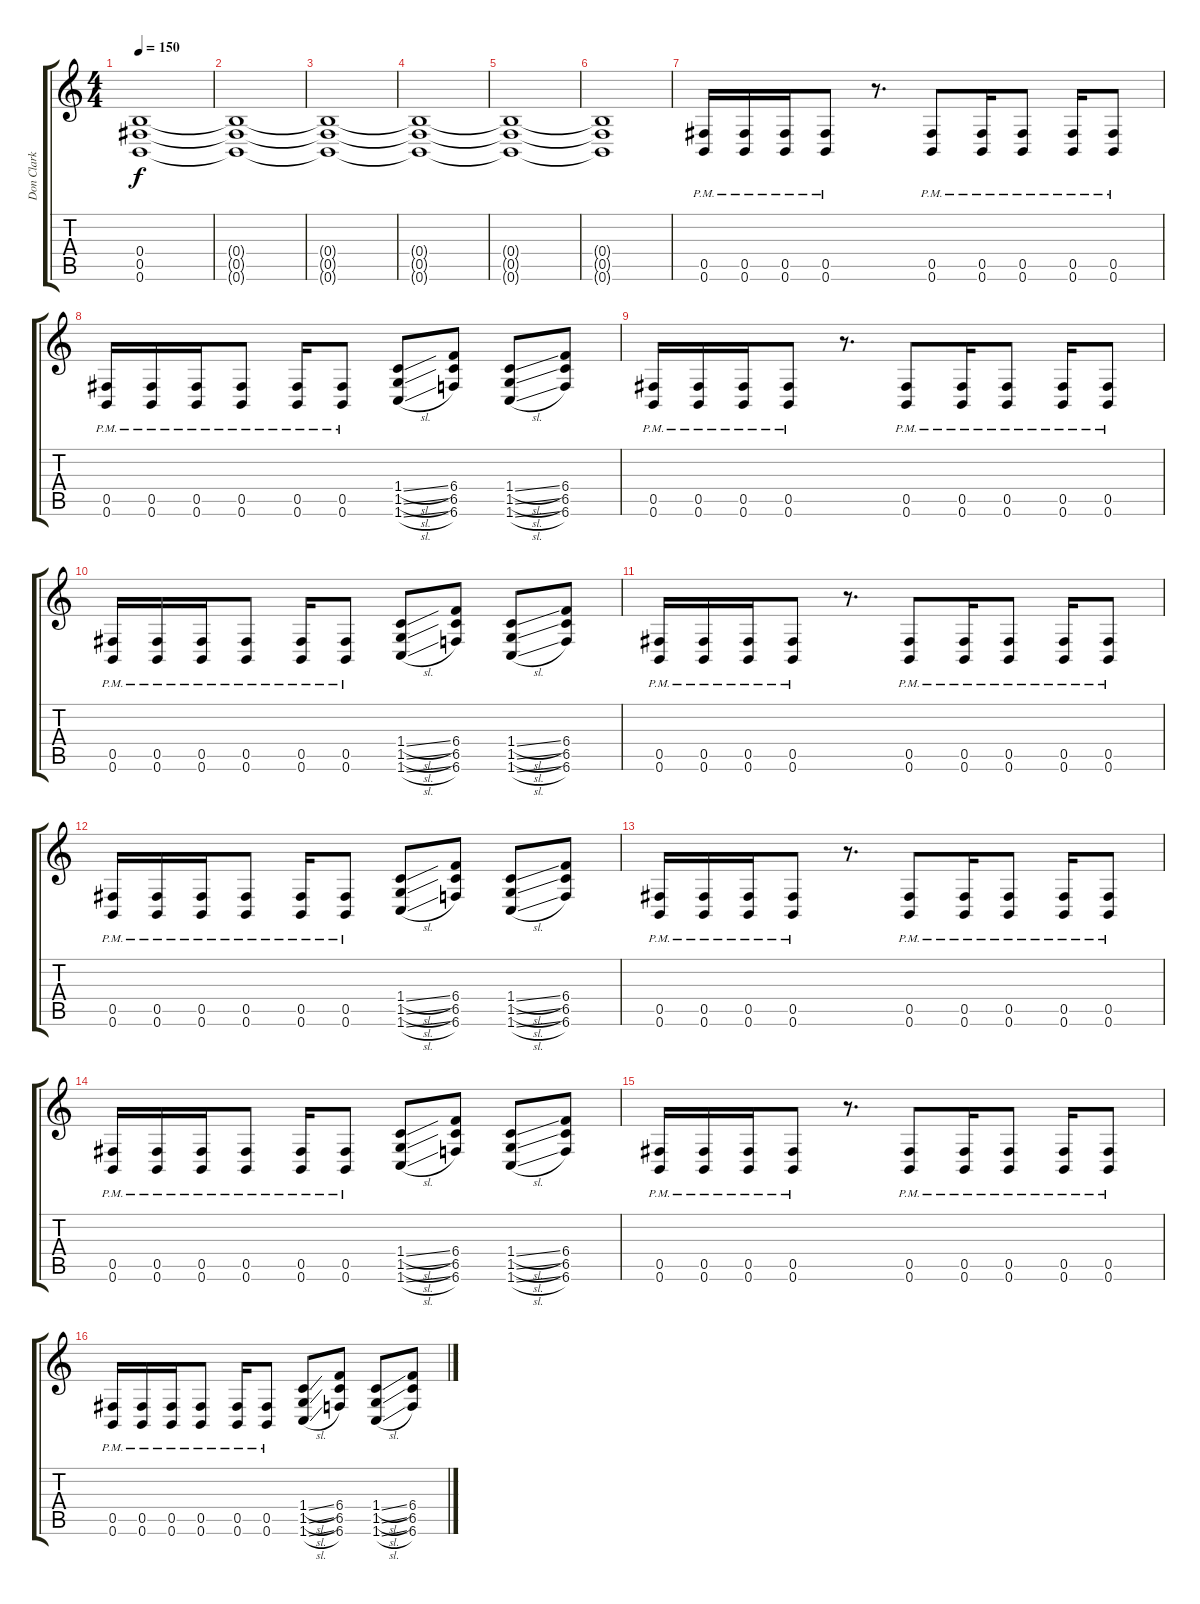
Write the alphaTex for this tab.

\track ("Don Clark" "Don Clark") {instrument distortionguitar}
\staff {score tabs}
\tuning (Db4 Ab3 E3 B2 Gb2 B1) {hide}
\ts (4 4)
\tempo 150
\clef g2
\ks c
(0.4{t} 0.5{t} 0.6{t}).1{dy f} |
(0.4{t} 0.5{t} 0.6{t}).1 |
(0.4{t} 0.5{t} 0.6{t}).1 |
(0.4{t} 0.5{t} 0.6{t}).1 |
(0.4{t} 0.5{t} 0.6{t}).1 |
(0.4{t} 0.5{t} 0.6{t}).1 |
(0.5{pm} 0.6{pm}).16 (0.5{pm} 0.6{pm}).16 (0.5{pm} 0.6{pm}).16 (0.5{pm} 0.6{pm}).8 r.8{d} (0.5{pm} 0.6{pm}).8 (0.5{pm} 0.6{pm}).16 (0.5{pm} 0.6{pm}).8 (0.5{pm} 0.6{pm}).16 (0.5{pm} 0.6{pm}).8 |
(0.5{pm} 0.6{pm}).16 (0.5{pm} 0.6{pm}).16 (0.5{pm} 0.6{pm}).16 (0.5{pm} 0.6{pm}).8 (0.5{pm} 0.6{pm}).16 (0.5{pm} 0.6{pm}).8 (1.4{sl} 1.5{sl} 1.6{sl}).8 (6.4 6.5 6.6).8 (1.4{sl} 1.5{sl} 1.6{sl}).8 (6.4 6.5 6.6).8 |
(0.5{pm} 0.6{pm}).16 (0.5{pm} 0.6{pm}).16 (0.5{pm} 0.6{pm}).16 (0.5{pm} 0.6{pm}).8 r.8{d} (0.5{pm} 0.6{pm}).8 (0.5{pm} 0.6{pm}).16 (0.5{pm} 0.6{pm}).8 (0.5{pm} 0.6{pm}).16 (0.5{pm} 0.6{pm}).8 |
(0.5{pm} 0.6{pm}).16 (0.5{pm} 0.6{pm}).16 (0.5{pm} 0.6{pm}).16 (0.5{pm} 0.6{pm}).8 (0.5{pm} 0.6{pm}).16 (0.5{pm} 0.6{pm}).8 (1.4{sl} 1.5{sl} 1.6{sl}).8 (6.4 6.5 6.6).8 (1.4{sl} 1.5{sl} 1.6{sl}).8 (6.4 6.5 6.6).8 |
(0.5{pm} 0.6{pm}).16 (0.5{pm} 0.6{pm}).16 (0.5{pm} 0.6{pm}).16 (0.5{pm} 0.6{pm}).8 r.8{d} (0.5{pm} 0.6{pm}).8 (0.5{pm} 0.6{pm}).16 (0.5{pm} 0.6{pm}).8 (0.5{pm} 0.6{pm}).16 (0.5{pm} 0.6{pm}).8 |
(0.5{pm} 0.6{pm}).16 (0.5{pm} 0.6{pm}).16 (0.5{pm} 0.6{pm}).16 (0.5{pm} 0.6{pm}).8 (0.5{pm} 0.6{pm}).16 (0.5{pm} 0.6{pm}).8 (1.4{sl} 1.5{sl} 1.6{sl}).8 (6.4 6.5 6.6).8 (1.4{sl} 1.5{sl} 1.6{sl}).8 (6.4 6.5 6.6).8 |
(0.5{pm} 0.6{pm}).16 (0.5{pm} 0.6{pm}).16 (0.5{pm} 0.6{pm}).16 (0.5{pm} 0.6{pm}).8 r.8{d} (0.5{pm} 0.6{pm}).8 (0.5{pm} 0.6{pm}).16 (0.5{pm} 0.6{pm}).8 (0.5{pm} 0.6{pm}).16 (0.5{pm} 0.6{pm}).8 |
(0.5{pm} 0.6{pm}).16 (0.5{pm} 0.6{pm}).16 (0.5{pm} 0.6{pm}).16 (0.5{pm} 0.6{pm}).8 (0.5{pm} 0.6{pm}).16 (0.5{pm} 0.6{pm}).8 (1.4{sl} 1.5{sl} 1.6{sl}).8 (6.4 6.5 6.6).8 (1.4{sl} 1.5{sl} 1.6{sl}).8 (6.4 6.5 6.6).8 |
(0.5{pm} 0.6{pm}).16 (0.5{pm} 0.6{pm}).16 (0.5{pm} 0.6{pm}).16 (0.5{pm} 0.6{pm}).8 r.8{d} (0.5{pm} 0.6{pm}).8 (0.5{pm} 0.6{pm}).16 (0.5{pm} 0.6{pm}).8 (0.5{pm} 0.6{pm}).16 (0.5{pm} 0.6{pm}).8 |
(0.5{pm} 0.6{pm}).16 (0.5{pm} 0.6{pm}).16 (0.5{pm} 0.6{pm}).16 (0.5{pm} 0.6{pm}).8 (0.5{pm} 0.6{pm}).16 (0.5{pm} 0.6{pm}).8 (1.4{sl} 1.5{sl} 1.6{sl}).8 (6.4 6.5 6.6).8 (1.4{sl} 1.5{sl} 1.6{sl}).8 (6.4 6.5 6.6).8
